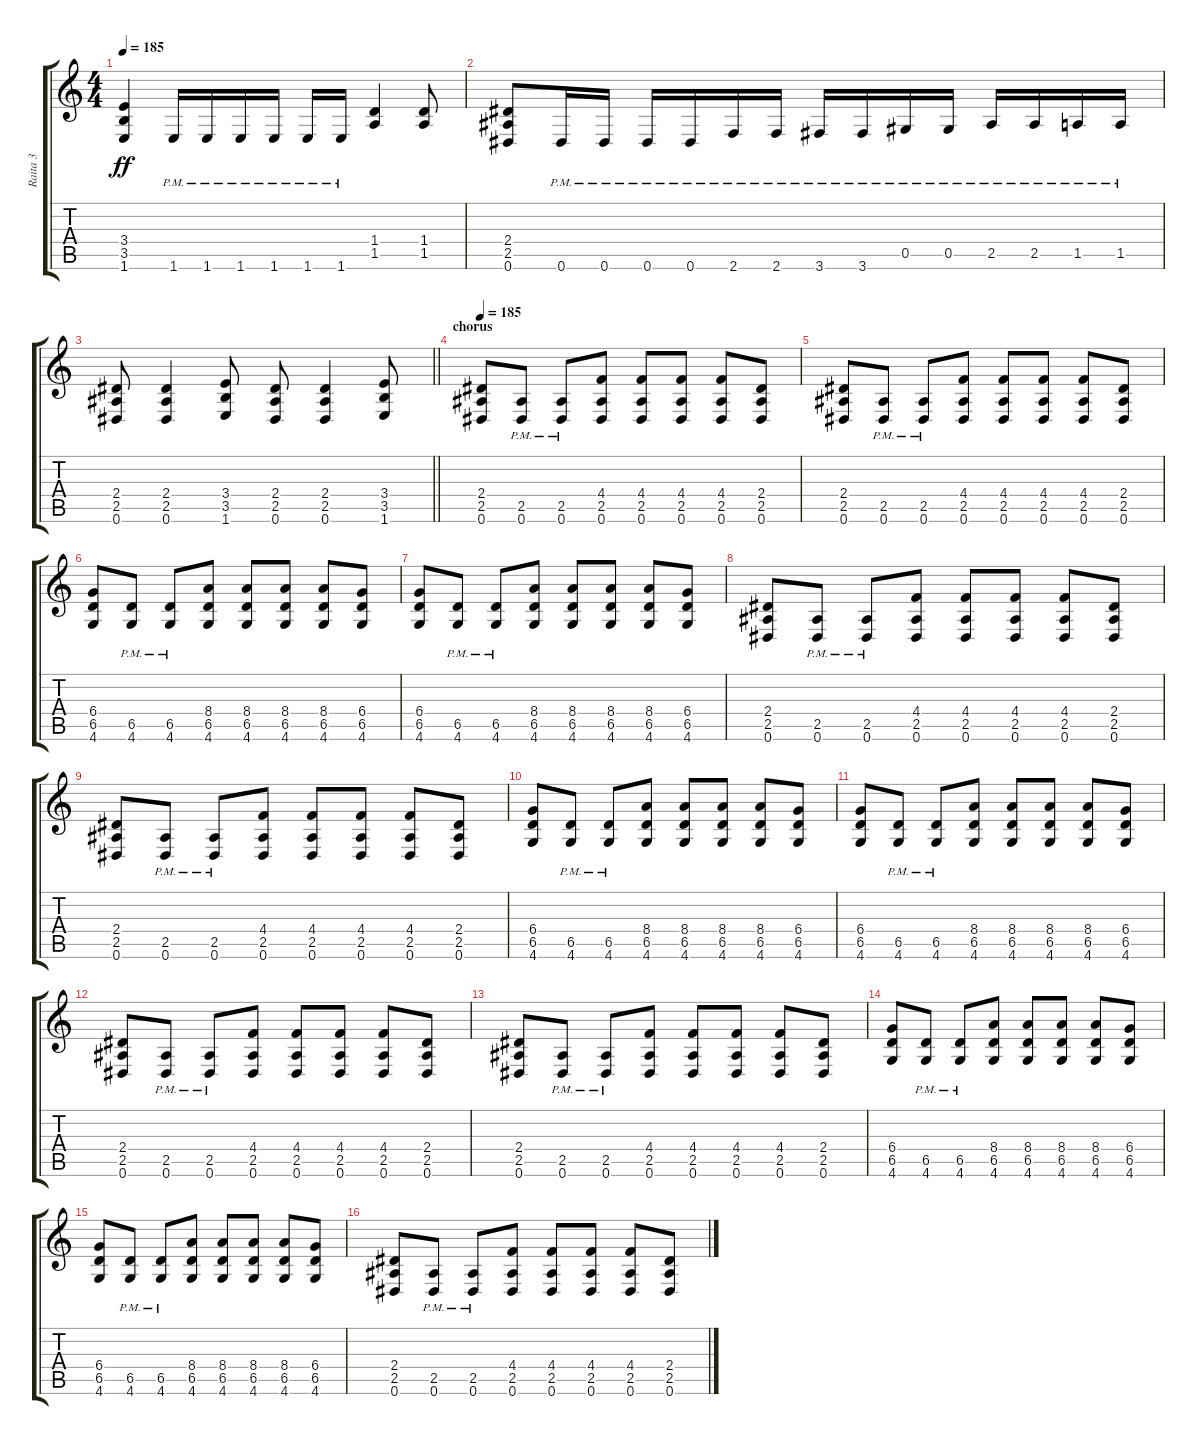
\track ("Raita 3" "Raita 3") {instrument distortionguitar}
\staff {score tabs}
\tuning (Eb4 Bb3 Gb3 Db3 Ab2 Eb2) {hide}
\ts (4 4)
\tempo 185
\clef g2
\ks c
(3.4 3.5 1.6).4{dy ff} 1.6{pm}.16 1.6{pm}.16 1.6{pm}.16 1.6{pm}.16 1.6{pm}.16 1.6{pm}.16 (1.4 1.5).4 (1.4 1.5).8 |
(2.4 2.5 0.6).8 0.6{pm}.16 0.6{pm}.16 0.6{pm}.16 0.6{pm}.16 2.6{pm}.16 2.6{pm}.16 3.6{pm}.16 3.6{pm}.16 0.5{pm}.16 0.5{pm}.16 2.5{pm}.16 2.5{pm}.16 1.5{pm}.16 1.5{pm}.16 |
\barLineRight lightlight
(2.4 2.5 0.6).8 (2.4 2.5 0.6).4 (3.4 3.5 1.6).8 (2.4 2.5 0.6).8 (2.4 2.5 0.6).4 (3.4 3.5 1.6).8 |
\section ("" "chorus")
\tempo 185
(2.4 2.5 0.6).8{balance 16} (2.5{pm} 0.6{pm}).8 (2.5{pm} 0.6{pm}).8 (4.4 2.5 0.6).8 (4.4 2.5 0.6).8 (4.4 2.5 0.6).8 (4.4 2.5 0.6).8 (2.4 2.5 0.6).8 |
(2.4 2.5 0.6).8 (2.5{pm} 0.6{pm}).8 (2.5{pm} 0.6{pm}).8 (4.4 2.5 0.6).8 (4.4 2.5 0.6).8 (4.4 2.5 0.6).8 (4.4 2.5 0.6).8 (2.4 2.5 0.6).8 |
(6.4 6.5 4.6).8 (6.5{pm} 4.6{pm}).8 (6.5{pm} 4.6{pm}).8 (8.4 6.5 4.6).8 (8.4 6.5 4.6).8 (8.4 6.5 4.6).8 (8.4 6.5 4.6).8 (6.4 6.5 4.6).8 |
(6.4 6.5 4.6).8 (6.5{pm} 4.6{pm}).8 (6.5{pm} 4.6{pm}).8 (8.4 6.5 4.6).8 (8.4 6.5 4.6).8 (8.4 6.5 4.6).8 (8.4 6.5 4.6).8 (6.4 6.5 4.6).8 |
(2.4 2.5 0.6).8 (2.5{pm} 0.6{pm}).8 (2.5{pm} 0.6{pm}).8 (4.4 2.5 0.6).8 (4.4 2.5 0.6).8 (4.4 2.5 0.6).8 (4.4 2.5 0.6).8 (2.4 2.5 0.6).8 |
(2.4 2.5 0.6).8 (2.5{pm} 0.6{pm}).8 (2.5{pm} 0.6{pm}).8 (4.4 2.5 0.6).8 (4.4 2.5 0.6).8 (4.4 2.5 0.6).8 (4.4 2.5 0.6).8 (2.4 2.5 0.6).8 |
(6.4 6.5 4.6).8 (6.5{pm} 4.6{pm}).8 (6.5{pm} 4.6{pm}).8 (8.4 6.5 4.6).8 (8.4 6.5 4.6).8 (8.4 6.5 4.6).8 (8.4 6.5 4.6).8 (6.4 6.5 4.6).8 |
(6.4 6.5 4.6).8 (6.5{pm} 4.6{pm}).8 (6.5{pm} 4.6{pm}).8 (8.4 6.5 4.6).8 (8.4 6.5 4.6).8 (8.4 6.5 4.6).8 (8.4 6.5 4.6).8 (6.4 6.5 4.6).8 |
(2.4 2.5 0.6).8 (2.5{pm} 0.6{pm}).8 (2.5{pm} 0.6{pm}).8 (4.4 2.5 0.6).8 (4.4 2.5 0.6).8 (4.4 2.5 0.6).8 (4.4 2.5 0.6).8 (2.4 2.5 0.6).8 |
(2.4 2.5 0.6).8 (2.5{pm} 0.6{pm}).8 (2.5{pm} 0.6{pm}).8 (4.4 2.5 0.6).8 (4.4 2.5 0.6).8 (4.4 2.5 0.6).8 (4.4 2.5 0.6).8 (2.4 2.5 0.6).8 |
(6.4 6.5 4.6).8 (6.5{pm} 4.6{pm}).8 (6.5{pm} 4.6{pm}).8 (8.4 6.5 4.6).8 (8.4 6.5 4.6).8 (8.4 6.5 4.6).8 (8.4 6.5 4.6).8 (6.4 6.5 4.6).8 |
(6.4 6.5 4.6).8 (6.5{pm} 4.6{pm}).8 (6.5{pm} 4.6{pm}).8 (8.4 6.5 4.6).8 (8.4 6.5 4.6).8 (8.4 6.5 4.6).8 (8.4 6.5 4.6).8 (6.4 6.5 4.6).8 |
(2.4 2.5 0.6).8 (2.5{pm} 0.6{pm}).8 (2.5{pm} 0.6{pm}).8 (4.4 2.5 0.6).8 (4.4 2.5 0.6).8 (4.4 2.5 0.6).8 (4.4 2.5 0.6).8 (2.4 2.5 0.6).8
